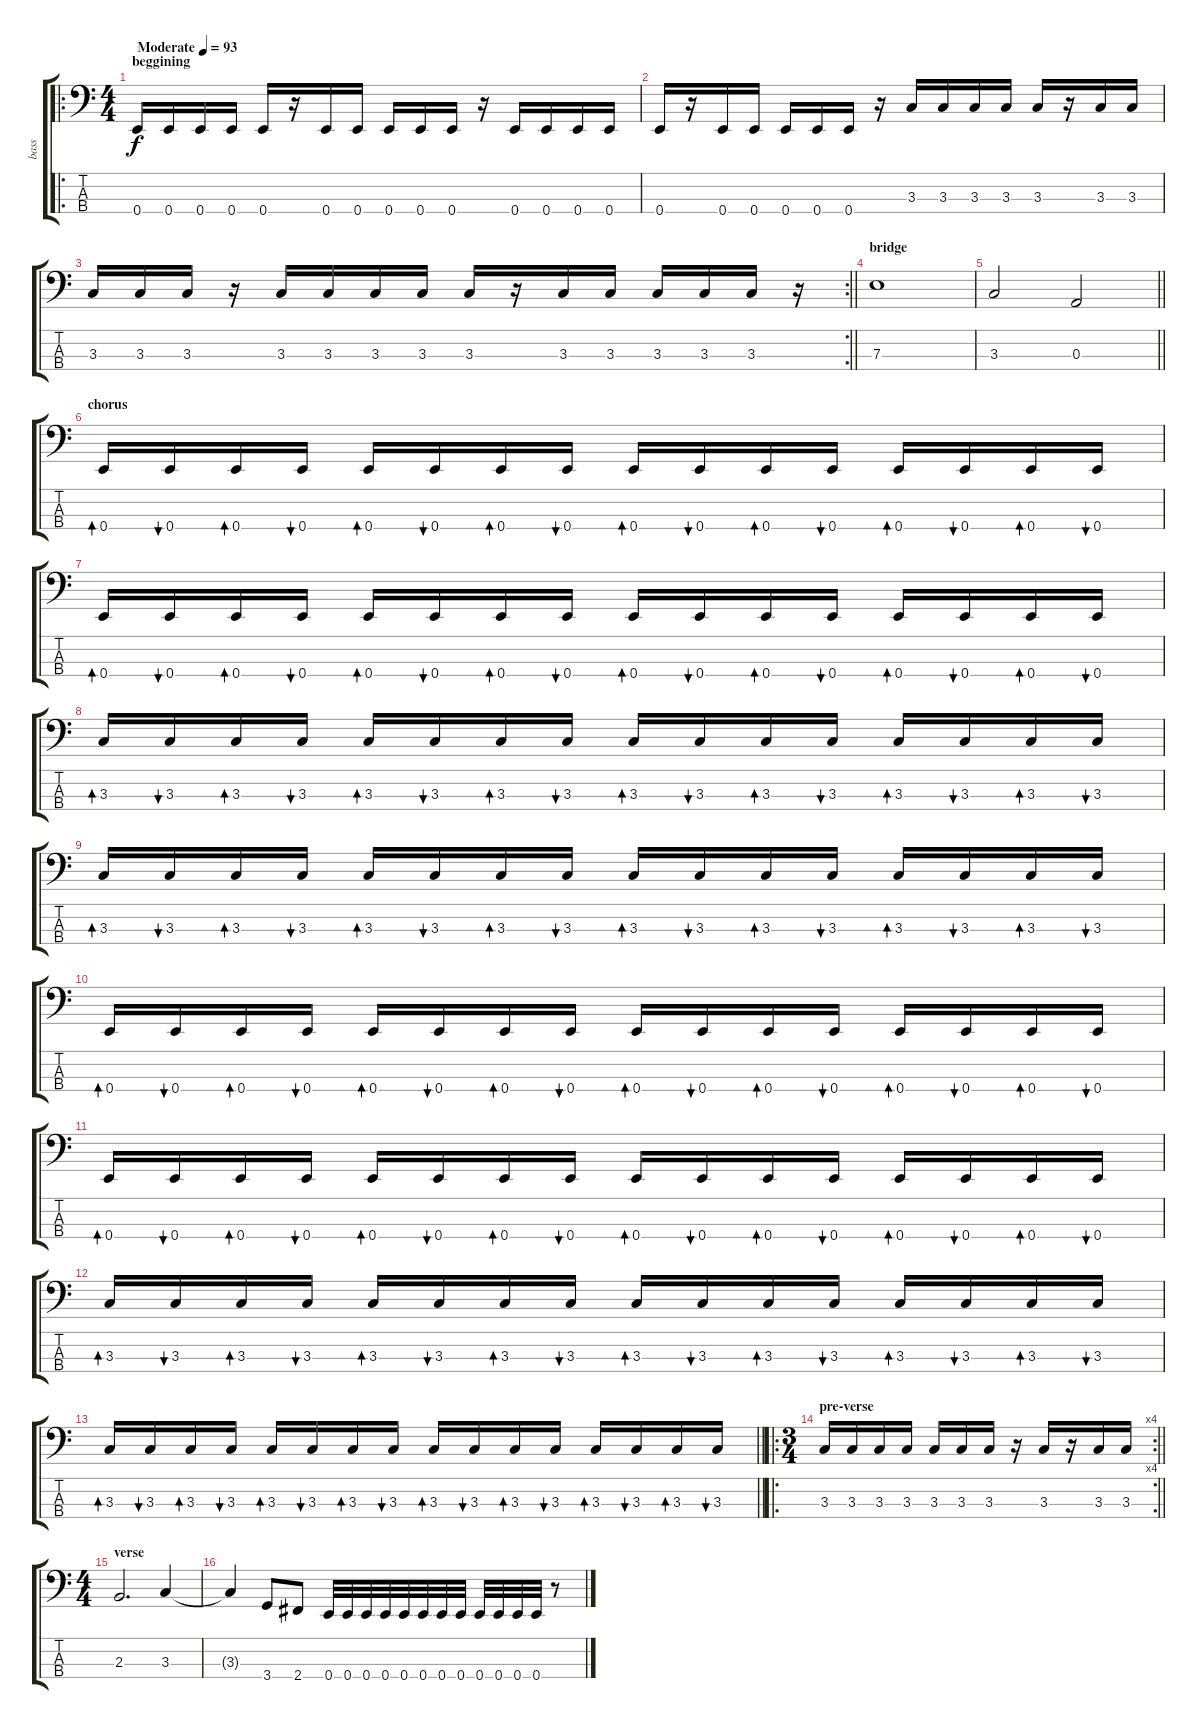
\track ("bass" "bass") {instrument electricbasspick}
\staff {score tabs}
\tuning (G2 D2 A1 E1) {hide}
\ro
\ts (4 4)
\section ("" "beggining")
\tempo (93 "Moderate")
\clef f4
\ks c
0.4.16{dy f instrument electricbasspick} 0.4.16 0.4.16 0.4.16 0.4.16 r.16 0.4.16 0.4.16 0.4.16 0.4.16 0.4.16 r.16 0.4.16 0.4.16 0.4.16 0.4.16 |
0.4.16 r.16 0.4.16 0.4.16 0.4.16 0.4.16 0.4.16 r.16 3.3.16 3.3.16 3.3.16 3.3.16 3.3.16 r.16 3.3.16 3.3.16 |
\rc 2
\barLineRight lightlight
3.3.16 3.3.16 3.3.16 r.16 3.3.16 3.3.16 3.3.16 3.3.16 3.3.16 r.16 3.3.16 3.3.16 3.3.16 3.3.16 3.3.16 r.16 |
\section ("" "bridge")
7.3.1 |
\barLineRight lightlight
3.3.2 0.3.2 |
\section ("" "chorus")
0.4.16{bd 60} 0.4.16{bu 60} 0.4.16{bd 60} 0.4.16{bu 60} 0.4.16{bd 60} 0.4.16{bu 60} 0.4.16{bd 60} 0.4.16{bu 60} 0.4.16{bd 60} 0.4.16{bu 60} 0.4.16{bd 60} 0.4.16{bu 60} 0.4.16{bd 60} 0.4.16{bu 60} 0.4.16{bd 60} 0.4.16{bu 60} |
0.4.16{bd 60} 0.4.16{bu 60} 0.4.16{bd 60} 0.4.16{bu 60} 0.4.16{bd 60} 0.4.16{bu 60} 0.4.16{bd 60} 0.4.16{bu 60} 0.4.16{bd 60} 0.4.16{bu 60} 0.4.16{bd 60} 0.4.16{bu 60} 0.4.16{bd 60} 0.4.16{bu 60} 0.4.16{bd 60} 0.4.16{bu 60} |
3.3.16{bd 60} 3.3.16{bu 60} 3.3.16{bd 60} 3.3.16{bu 60} 3.3.16{bd 60} 3.3.16{bu 60} 3.3.16{bd 60} 3.3.16{bu 60} 3.3.16{bd 60} 3.3.16{bu 60} 3.3.16{bd 60} 3.3.16{bu 60} 3.3.16{bd 60} 3.3.16{bu 60} 3.3.16{bd 60} 3.3.16{bu 60} |
3.3.16{bd 60} 3.3.16{bu 60} 3.3.16{bd 60} 3.3.16{bu 60} 3.3.16{bd 60} 3.3.16{bu 60} 3.3.16{bd 60} 3.3.16{bu 60} 3.3.16{bd 60} 3.3.16{bu 60} 3.3.16{bd 60} 3.3.16{bu 60} 3.3.16{bd 60} 3.3.16{bu 60} 3.3.16{bd 60} 3.3.16{bu 60} |
0.4.16{bd 60} 0.4.16{bu 60} 0.4.16{bd 60} 0.4.16{bu 60} 0.4.16{bd 60} 0.4.16{bu 60} 0.4.16{bd 60} 0.4.16{bu 60} 0.4.16{bd 60} 0.4.16{bu 60} 0.4.16{bd 60} 0.4.16{bu 60} 0.4.16{bd 60} 0.4.16{bu 60} 0.4.16{bd 60} 0.4.16{bu 60} |
0.4.16{bd 60} 0.4.16{bu 60} 0.4.16{bd 60} 0.4.16{bu 60} 0.4.16{bd 60} 0.4.16{bu 60} 0.4.16{bd 60} 0.4.16{bu 60} 0.4.16{bd 60} 0.4.16{bu 60} 0.4.16{bd 60} 0.4.16{bu 60} 0.4.16{bd 60} 0.4.16{bu 60} 0.4.16{bd 60} 0.4.16{bu 60} |
3.3.16{bd 60} 3.3.16{bu 60} 3.3.16{bd 60} 3.3.16{bu 60} 3.3.16{bd 60} 3.3.16{bu 60} 3.3.16{bd 60} 3.3.16{bu 60} 3.3.16{bd 60} 3.3.16{bu 60} 3.3.16{bd 60} 3.3.16{bu 60} 3.3.16{bd 60} 3.3.16{bu 60} 3.3.16{bd 60} 3.3.16{bu 60} |
\barLineRight lightlight
3.3.16{bd 60} 3.3.16{bu 60} 3.3.16{bd 60} 3.3.16{bu 60} 3.3.16{bd 60} 3.3.16{bu 60} 3.3.16{bd 60} 3.3.16{bu 60} 3.3.16{bd 60} 3.3.16{bu 60} 3.3.16{bd 60} 3.3.16{bu 60} 3.3.16{bd 60} 3.3.16{bu 60} 3.3.16{bd 60} 3.3.16{bu 60} |
\ro
\rc 4
\ts (3 4)
\section ("" "pre-verse")
\barLineRight lightlight
3.3.16 3.3.16 3.3.16 3.3.16 3.3.16 3.3.16 3.3.16 r.16 3.3.16 r.16 3.3.16 3.3.16 |
\ts (4 4)
\section ("" "verse")
2.3.2{d} 3.3.4 |
3.3{t}.4 3.4.8 2.4.8 0.4.32 0.4.32 0.4.32 0.4.32 0.4.32 0.4.32 0.4.32 0.4.32 0.4.32 0.4.32 0.4.32 0.4.32 r.8
